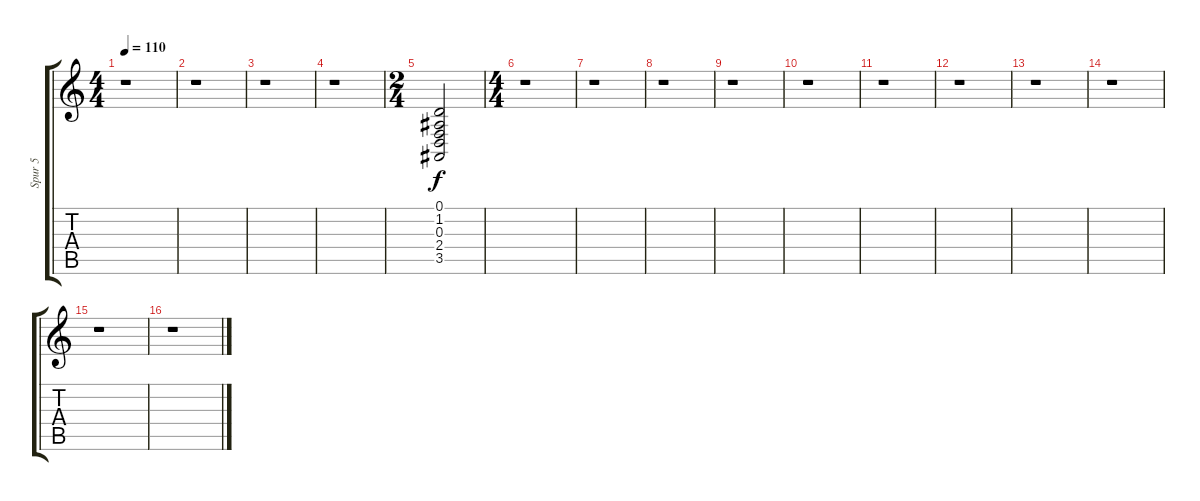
\track ("Spur 5" "Spur 5") {instrument stringensemble2}
\staff {score tabs}
\tuning (D4 A3 F3 C3 G2 D2) {hide}
\ts (4 4)
\tempo 110
\clef g2
\ks c
r.1{dy f} |
r.1 |
r.1 |
r.1 |
\ts (2 4)
(0.1 1.2 0.3 2.4 3.5).2{volume 10} |
\ts (4 4)
r.1 |
r.1 |
r.1 |
r.1 |
r.1 |
r.1 |
r.1 |
r.1 |
r.1 |
r.1 |
r.1
